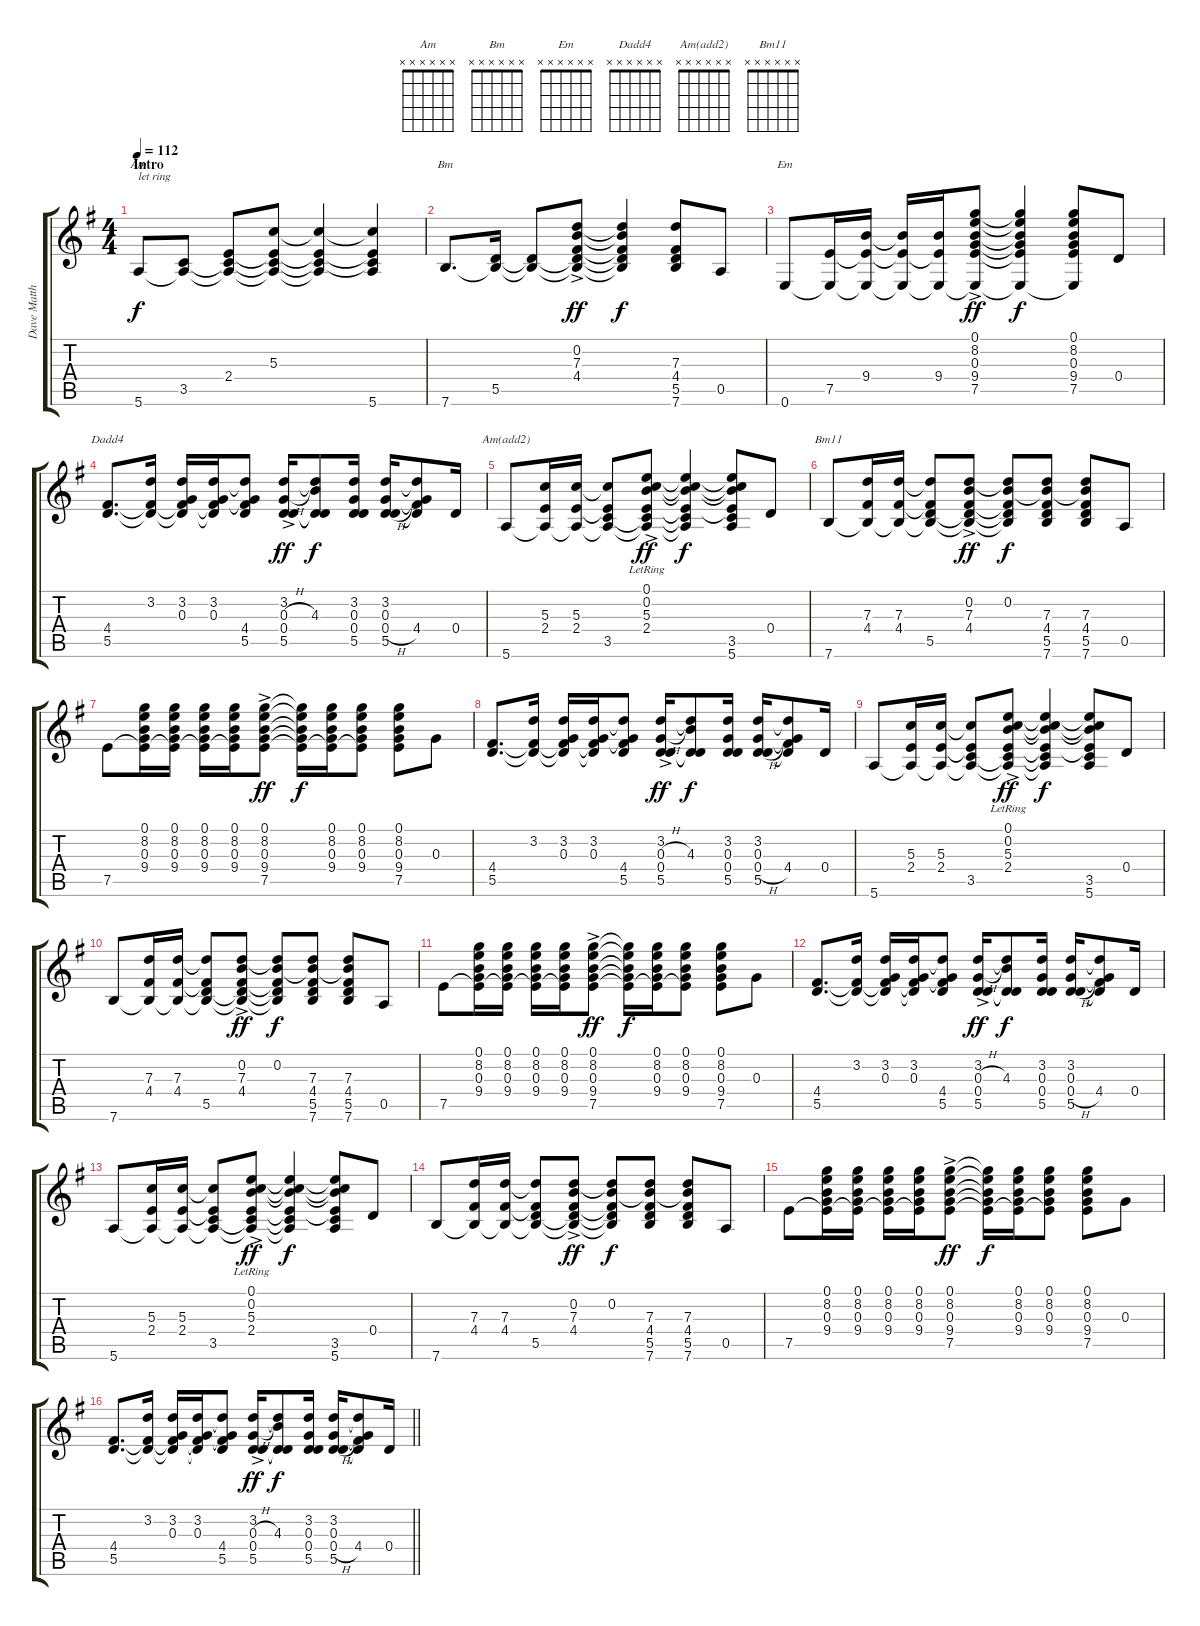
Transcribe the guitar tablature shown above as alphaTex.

\track ("Dave Matthews" "Dave Matth") {instrument acousticguitarsteel}
\staff {score tabs}
\tuning (E4 B3 G3 D3 A2 E2) {hide}
\chord ("Am" x x x x x x)
\chord ("Bm" x x x x x x)
\chord ("Em" x x x x x x)
\chord ("Dadd4" x x x x x x)
\chord ("Am(add2)" x x x x x x)
\chord ("Bm11" x x x x x x)
\ts (4 4)
\section ("" "Intro")
\tempo 112
\clef g2
\ks eminor
5.6.8{ch "Am" txt "let ring" dy f instrument acousticguitarsteel} (3.5 5.6{t}).8 (2.4 3.5{t} 5.6{t}).8 (5.3 2.4{t} 3.5{t} 5.6{t}).8 (5.3{t} 2.4{t} 3.5{t} 5.6{t}).4 (5.3{t} 2.4{t} 3.5{t} 5.6).4 |
7.6.8{d ch "Bm"} (5.5 7.6{t}).16 (5.5{t} 7.6{t}).8 (0.2{ac} 7.3{ac} 4.4{ac} 5.5{t} 7.6{t}).8{dy ff} (0.2{t} 7.3{t} 4.4{t} 5.5{t} 7.6{t}).4{dy f} (7.3 4.4 5.5 7.6).8 0.5.8 |
0.6.8{ch "Em"} (7.5 0.6{t}).16 (9.4 7.5{t} 0.6{t}).16 (9.4{t} 7.5{t} 0.6{t}).16 (9.4 7.5{t} 0.6{t}).16 (0.1{ac} 8.2{ac} 0.3{ac} 9.4{ac} 7.5{ac} 0.6{t}).8{dy ff} (0.1{t} 8.2{t} 0.3{t} 9.4{t} 7.5{t} 0.6{t}).4{dy f} (0.1 8.2 0.3 9.4 7.5 0.6{t}).8 0.4.8 |
(4.4 5.5).8{d ch "Dadd4"} (3.2 4.4{t} 5.5{t}).16 (3.2 0.3 4.4{t} 5.5{t}).16 (3.2 0.3 4.4{t} 5.5{t}).16 (3.2{t} 0.3{t} 4.4 5.5).8 (3.2{ac} 0.3{h ac} 0.4{ac} 5.5{ac}).16{dy ff} (3.2{t} 4.3 0.4{t} 5.5{t}).8{dy f} (3.2 0.3 0.4 5.5).16 (3.2 0.3 0.4{h} 5.5).16 (3.2{t} 0.3{t} 4.4 5.5{t}).8 0.4.16 |
5.6.8{ch "Am(add2)"} (5.3 2.4 5.6{t}).16 (5.3 2.4 5.6{t}).16 (5.3{t} 2.4{t} 3.5 5.6{t}).8 (0.1{ac} 0.2{ac} 5.3{ac} 2.4{ac lr} 3.5{t} 5.6{t}).8{dy ff} (0.1{t} 0.2{t} 5.3{t} 2.4{t} 3.5{t} 5.6{t}).4{dy f} (0.1{t} 0.2{t} 5.3{t} 2.4{t} 3.5 5.6).8 0.4.8 |
7.6.8{ch "Bm11"} (7.3 4.4 7.6{t}).16 (7.3 4.4 7.6{t}).16 (7.3{t} 4.4{t} 5.5 7.6{t}).8 (0.2{ac} 7.3{ac} 4.4{ac} 5.5{t} 7.6{t}).8{dy ff} (0.2 7.3{t} 4.4{t} 5.5{t} 7.6{t}).8{dy f} (0.2{t} 7.3 4.4 5.5 7.6).8 (0.2{t} 7.3 4.4 5.5 7.6).8 0.5.8 |
7.5.8 (0.1 8.2 0.3 9.4 7.5{t}).16 (0.1 8.2 0.3 9.4 7.5{t}).16 (0.1 8.2 0.3 9.4 7.5{t}).16 (0.1 8.2 0.3 9.4 7.5{t}).16 (0.1{ac} 8.2{ac} 0.3{ac} 9.4{ac} 7.5{ac}).8{dy ff} (0.1{t} 8.2{t} 0.3{t} 9.4{t} 7.5{t}).16{dy f} (0.1 8.2 0.3 9.4 7.5{t}).16 (0.1 8.2 0.3 9.4 7.5{t}).8 (0.1 8.2 0.3 9.4 7.5).8 0.3.8 |
(4.4 5.5).8{d} (3.2 4.4{t} 5.5{t}).16 (3.2 0.3 4.4{t} 5.5{t}).16 (3.2 0.3 4.4{t} 5.5{t}).16 (3.2{t} 0.3{t} 4.4 5.5).8 (3.2{ac} 0.3{h ac} 0.4{ac} 5.5{ac}).16{dy ff} (3.2{t} 4.3 0.4{t} 5.5{t}).8{dy f} (3.2 0.3 0.4 5.5).16 (3.2 0.3 0.4{h} 5.5).16 (3.2{t} 0.3{t} 4.4 5.5{t}).8 0.4.16 |
5.6.8 (5.3 2.4 5.6{t}).16 (5.3 2.4 5.6{t}).16 (5.3{t} 2.4{t} 3.5 5.6{t}).8 (0.1{ac} 0.2{ac} 5.3{ac} 2.4{ac lr} 3.5{t} 5.6{t}).8{dy ff} (0.1{t} 0.2{t} 5.3{t} 2.4{t} 3.5{t} 5.6{t}).4{dy f} (0.1{t} 0.2{t} 5.3{t} 2.4{t} 3.5 5.6).8 0.4.8 |
7.6.8 (7.3 4.4 7.6{t}).16 (7.3 4.4 7.6{t}).16 (7.3{t} 4.4{t} 5.5 7.6{t}).8 (0.2{ac} 7.3{ac} 4.4{ac} 5.5{t} 7.6{t}).8{dy ff} (0.2 7.3{t} 4.4{t} 5.5{t} 7.6{t}).8{dy f} (0.2{t} 7.3 4.4 5.5 7.6).8 (0.2{t} 7.3 4.4 5.5 7.6).8 0.5.8 |
7.5.8 (0.1 8.2 0.3 9.4 7.5{t}).16 (0.1 8.2 0.3 9.4 7.5{t}).16 (0.1 8.2 0.3 9.4 7.5{t}).16 (0.1 8.2 0.3 9.4 7.5{t}).16 (0.1{ac} 8.2{ac} 0.3{ac} 9.4{ac} 7.5{ac}).8{dy ff} (0.1{t} 8.2{t} 0.3{t} 9.4{t} 7.5{t}).16{dy f} (0.1 8.2 0.3 9.4 7.5{t}).16 (0.1 8.2 0.3 9.4 7.5{t}).8 (0.1 8.2 0.3 9.4 7.5).8 0.3.8 |
(4.4 5.5).8{d} (3.2 4.4{t} 5.5{t}).16 (3.2 0.3 4.4{t} 5.5{t}).16 (3.2 0.3 4.4{t} 5.5{t}).16 (3.2{t} 0.3{t} 4.4 5.5).8 (3.2{ac} 0.3{h ac} 0.4{ac} 5.5{ac}).16{dy ff} (3.2{t} 4.3 0.4{t} 5.5{t}).8{dy f} (3.2 0.3 0.4 5.5).16 (3.2 0.3 0.4{h} 5.5).16 (3.2{t} 0.3{t} 4.4 5.5{t}).8 0.4.16 |
5.6.8 (5.3 2.4 5.6{t}).16 (5.3 2.4 5.6{t}).16 (5.3{t} 2.4{t} 3.5 5.6{t}).8 (0.1{ac} 0.2{ac} 5.3{ac} 2.4{ac lr} 3.5{t} 5.6{t}).8{dy ff} (0.1{t} 0.2{t} 5.3{t} 2.4{t} 3.5{t} 5.6{t}).4{dy f} (0.1{t} 0.2{t} 5.3{t} 2.4{t} 3.5 5.6).8 0.4.8 |
7.6.8 (7.3 4.4 7.6{t}).16 (7.3 4.4 7.6{t}).16 (7.3{t} 4.4{t} 5.5 7.6{t}).8 (0.2{ac} 7.3{ac} 4.4{ac} 5.5{t} 7.6{t}).8{dy ff} (0.2 7.3{t} 4.4{t} 5.5{t} 7.6{t}).8{dy f} (0.2{t} 7.3 4.4 5.5 7.6).8 (0.2{t} 7.3 4.4 5.5 7.6).8 0.5.8 |
7.5.8 (0.1 8.2 0.3 9.4 7.5{t}).16 (0.1 8.2 0.3 9.4 7.5{t}).16 (0.1 8.2 0.3 9.4 7.5{t}).16 (0.1 8.2 0.3 9.4 7.5{t}).16 (0.1{ac} 8.2{ac} 0.3{ac} 9.4{ac} 7.5{ac}).8{dy ff} (0.1{t} 8.2{t} 0.3{t} 9.4{t} 7.5{t}).16{dy f} (0.1 8.2 0.3 9.4 7.5{t}).16 (0.1 8.2 0.3 9.4 7.5{t}).8 (0.1 8.2 0.3 9.4 7.5).8 0.3.8 |
\barLineRight lightlight
(4.4 5.5).8{d} (3.2 4.4{t} 5.5{t}).16 (3.2 0.3 4.4{t} 5.5{t}).16 (3.2 0.3 4.4{t} 5.5{t}).16 (3.2{t} 0.3{t} 4.4 5.5).8 (3.2{ac} 0.3{h ac} 0.4{ac} 5.5{ac}).16{dy ff} (3.2{t} 4.3 0.4{t} 5.5{t}).8{dy f} (3.2 0.3 0.4 5.5).16 (3.2 0.3 0.4{h} 5.5).16 (3.2{t} 0.3{t} 4.4 5.5{t}).8 0.4.16
